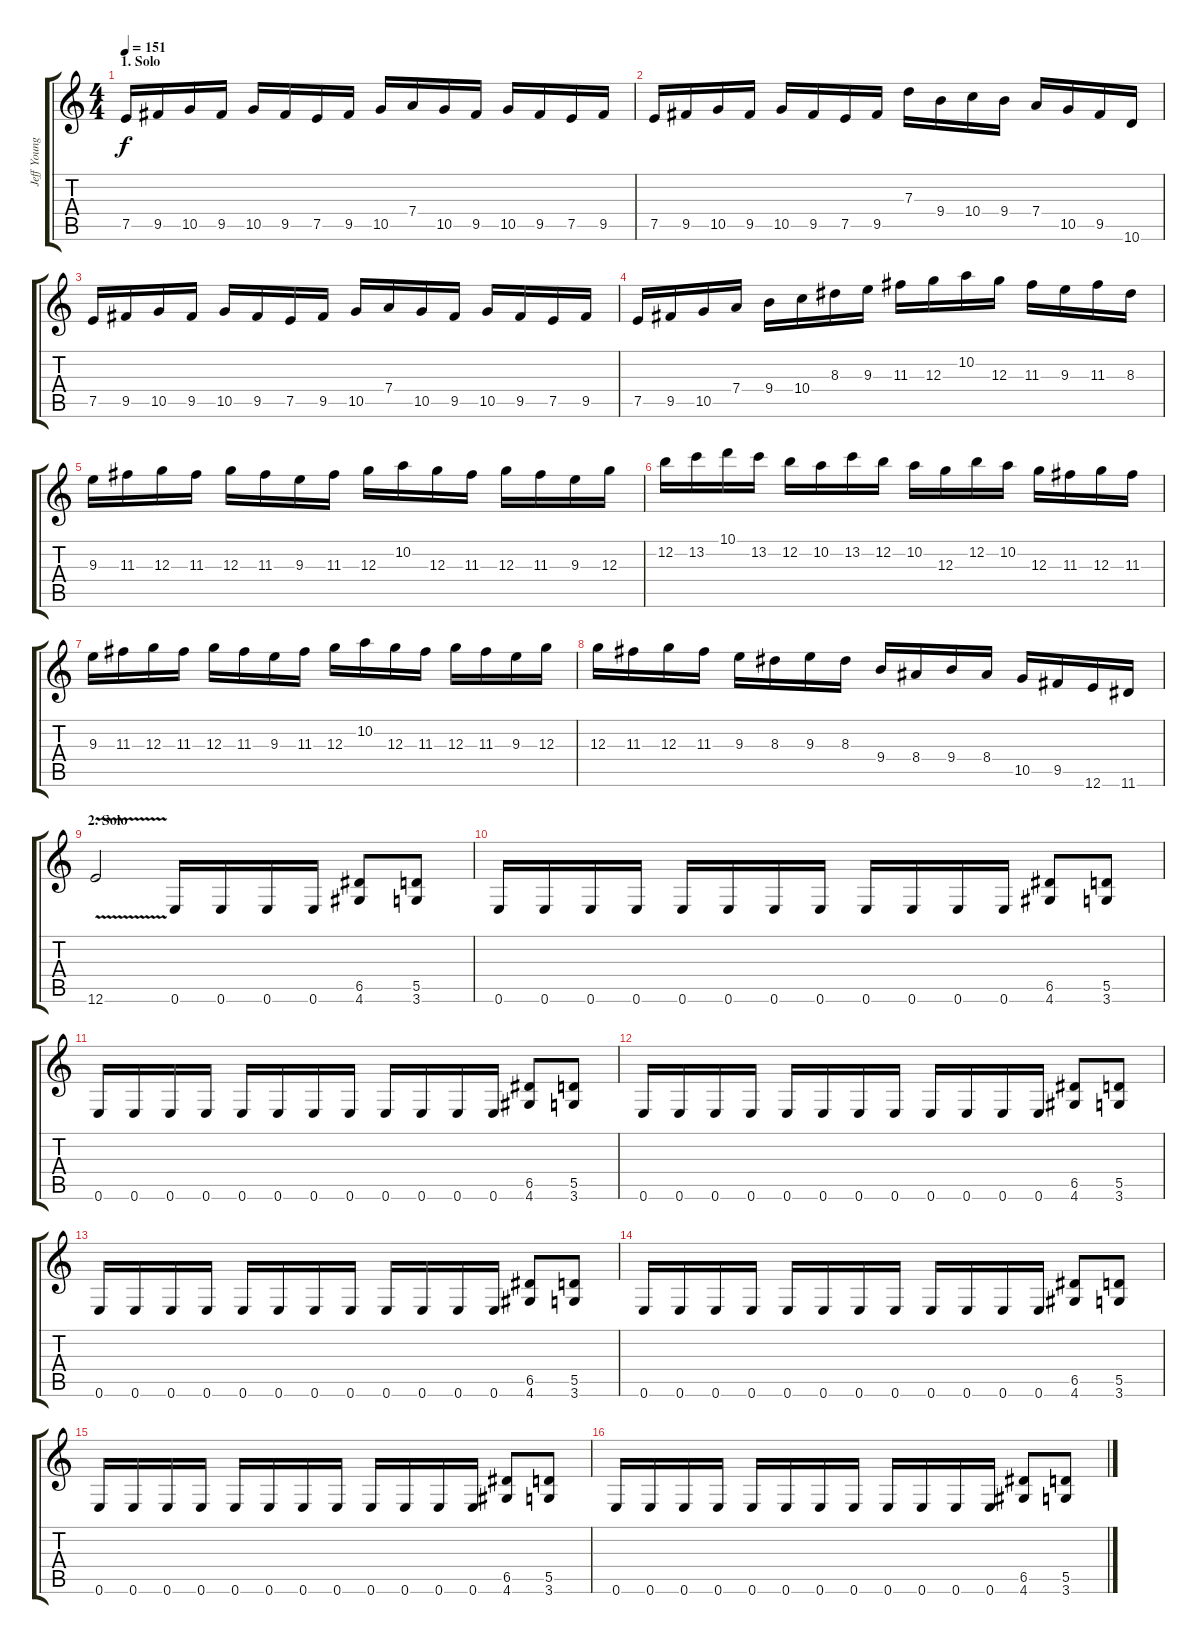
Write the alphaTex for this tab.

\track ("Jeff Young" "Jeff Young") {instrument distortionguitar}
\staff {score tabs}
\tuning (E4 B3 G3 D3 A2 E2) {hide}
\ts (4 4)
\section ("" "1. Solo")
\tempo 151
\clef g2
\ks c
7.5.16{dy f} 9.5.16 10.5.16 9.5.16 10.5.16 9.5.16 7.5.16 9.5.16 10.5.16 7.4.16 10.5.16 9.5.16 10.5.16 9.5.16 7.5.16 9.5.16 |
7.5.16 9.5.16 10.5.16 9.5.16 10.5.16 9.5.16 7.5.16 9.5.16 7.3.16 9.4.16 10.4.16 9.4.16 7.4.16 10.5.16 9.5.16 10.6.16 |
7.5.16 9.5.16 10.5.16 9.5.16 10.5.16 9.5.16 7.5.16 9.5.16 10.5.16 7.4.16 10.5.16 9.5.16 10.5.16 9.5.16 7.5.16 9.5.16 |
7.5.16 9.5.16 10.5.16 7.4.16 9.4.16 10.4.16 8.3.16 9.3.16 11.3.16 12.3.16 10.2.16 12.3.16 11.3.16 9.3.16 11.3.16 8.3.16 |
9.3.16 11.3.16 12.3.16 11.3.16 12.3.16 11.3.16 9.3.16 11.3.16 12.3.16 10.2.16 12.3.16 11.3.16 12.3.16 11.3.16 9.3.16 12.3.16 |
12.2.16 13.2.16 10.1.16 13.2.16 12.2.16 10.2.16 13.2.16 12.2.16 10.2.16 12.3.16 12.2.16 10.2.16 12.3.16 11.3.16 12.3.16 11.3.16 |
9.3.16 11.3.16 12.3.16 11.3.16 12.3.16 11.3.16 9.3.16 11.3.16 12.3.16 10.2.16 12.3.16 11.3.16 12.3.16 11.3.16 9.3.16 12.3.16 |
12.3.16 11.3.16 12.3.16 11.3.16 9.3.16 8.3.16 9.3.16 8.3.16 9.4.16 8.4.16 9.4.16 8.4.16 10.5.16 9.5.16 12.6.16 11.6.16 |
\section ("" "2. Solo")
12.6{v}.2 0.6.16 0.6.16 0.6.16 0.6.16 (6.5 4.6).8 (5.5 3.6).8 |
0.6.16 0.6.16 0.6.16 0.6.16 0.6.16 0.6.16 0.6.16 0.6.16 0.6.16 0.6.16 0.6.16 0.6.16 (6.5 4.6).8 (5.5 3.6).8 |
0.6.16 0.6.16 0.6.16 0.6.16 0.6.16 0.6.16 0.6.16 0.6.16 0.6.16 0.6.16 0.6.16 0.6.16 (6.5 4.6).8 (5.5 3.6).8 |
0.6.16 0.6.16 0.6.16 0.6.16 0.6.16 0.6.16 0.6.16 0.6.16 0.6.16 0.6.16 0.6.16 0.6.16 (6.5 4.6).8 (5.5 3.6).8 |
0.6.16 0.6.16 0.6.16 0.6.16 0.6.16 0.6.16 0.6.16 0.6.16 0.6.16 0.6.16 0.6.16 0.6.16 (6.5 4.6).8 (5.5 3.6).8 |
0.6.16 0.6.16 0.6.16 0.6.16 0.6.16 0.6.16 0.6.16 0.6.16 0.6.16 0.6.16 0.6.16 0.6.16 (6.5 4.6).8 (5.5 3.6).8 |
0.6.16 0.6.16 0.6.16 0.6.16 0.6.16 0.6.16 0.6.16 0.6.16 0.6.16 0.6.16 0.6.16 0.6.16 (6.5 4.6).8 (5.5 3.6).8 |
0.6.16 0.6.16 0.6.16 0.6.16 0.6.16 0.6.16 0.6.16 0.6.16 0.6.16 0.6.16 0.6.16 0.6.16 (6.5 4.6).8 (5.5 3.6).8
